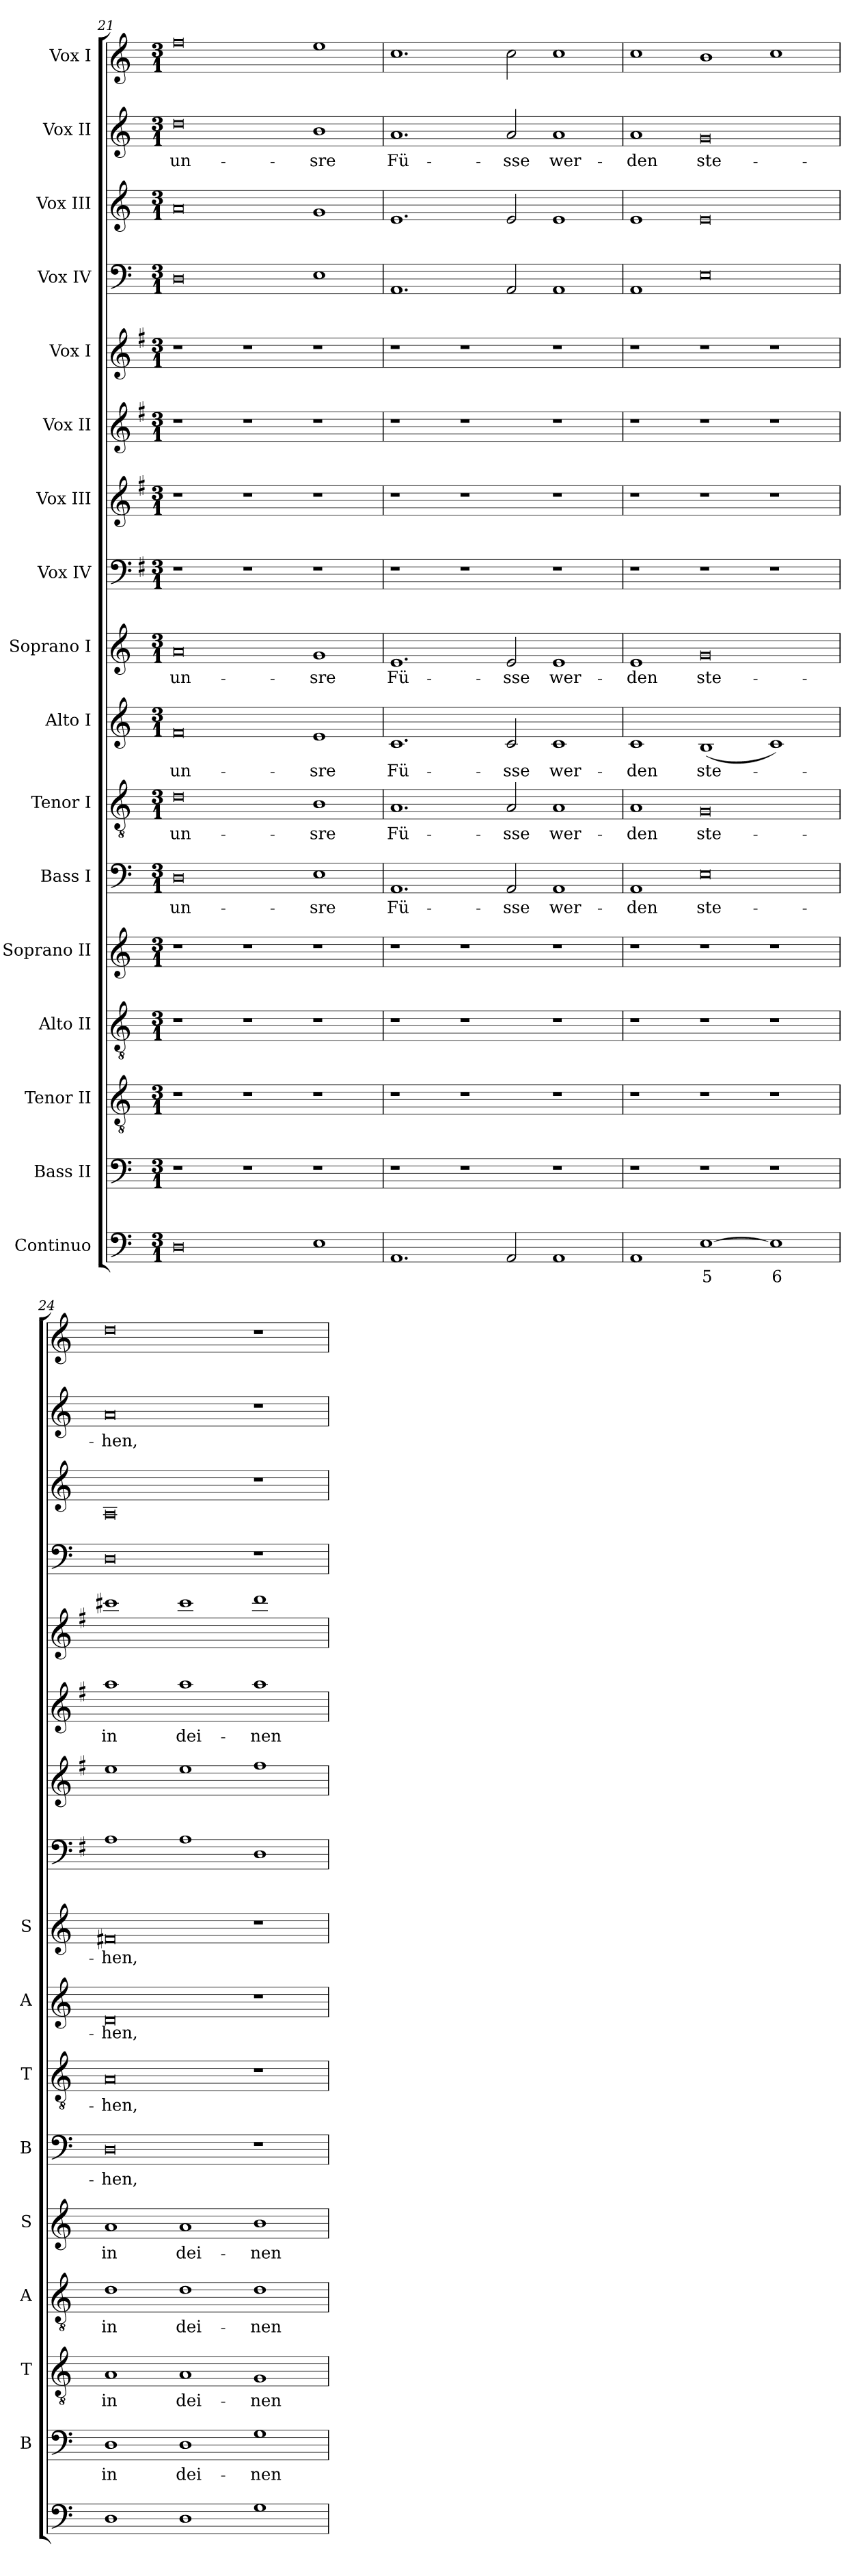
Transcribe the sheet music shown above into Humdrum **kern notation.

**kern	**text	**kern	**text	**kern	**text	**kern	**text	**kern	**text	**kern	**text	**kern	**text	**kern	**text	**kern	**text	**kern	**kern	**kern	**text	**kern	**kern	**kern	**kern	**text	**kern
*part17	*part17	*part16	*part16	*part15	*part15	*part14	*part14	*part13	*part13	*part12	*part12	*part11	*part11	*part10	*part10	*part9	*part9	*part8	*part7	*part6	*part6	*part5	*part4	*part3	*part2	*part2	*part1
*staff17	*staff17	*staff16	*staff16	*staff15	*staff15	*staff14	*staff14	*staff13	*staff13	*staff12	*staff12	*staff11	*staff11	*staff10	*staff10	*staff9	*staff9	*staff8	*staff7	*staff6	*staff6	*staff5	*staff4	*staff3	*staff2	*staff2	*staff1
*I"Continuo	*	*I"Bass II	*	*I"Tenor II	*	*I"Alto II	*	*I"Soprano II	*	*I"Bass I	*	*I"Tenor I	*	*I"Alto I	*	*I"Soprano I	*	*I"Vox IV	*I"Vox III	*I"Vox II	*	*I"Vox I	*I"Vox IV	*I"Vox III	*I"Vox II	*	*I"Vox I
*	*	*I'B	*	*I'T	*	*I'A	*	*I'S	*	*I'B	*	*I'T	*	*I'A	*	*I'S	*	*	*	*	*	*	*	*	*	*	*
*clefF4	*	*clefF4	*	*clefGv2	*	*clefGv2	*	*clefG2	*	*clefF4	*	*clefGv2	*	*clefG2	*	*clefG2	*	*clefF4	*clefG2	*clefG2	*	*clefG2	*clefF4	*clefG2	*clefG2	*	*clefG2
*	*	*	*	*	*	*	*	*	*	*	*	*	*	*	*	*	*	*ITrd4c7	*ITrd4c7	*ITrd4c7	*	*ITrd4c7	*	*	*	*	*
*k[]	*	*k[]	*	*k[]	*	*k[]	*	*k[]	*	*k[]	*	*k[]	*	*k[]	*	*k[]	*	*k[]	*k[]	*k[]	*	*k[]	*k[]	*k[]	*k[]	*	*k[]
*C:	*	*C:	*	*C:	*	*C:	*	*C:	*	*C:	*	*C:	*	*C:	*	*C:	*	*C:	*C:	*C:	*	*C:	*C:	*C:	*C:	*	*C:
*M3/1	*	*M3/1	*	*M3/1	*	*M3/1	*	*M3/1	*	*M3/1	*	*M3/1	*	*M3/1	*	*M3/1	*	*M3/1	*M3/1	*M3/1	*	*M3/1	*M3/1	*M3/1	*M3/1	*	*M3/1
=21	=21	=21	=21	=21	=21	=21	=21	=21	=21	=21	=21	=21	=21	=21	=21	=21	=21	=21	=21	=21	=21	=21	=21	=21	=21	=21	=21
!	!	!	!	!	!	!	!	!	!	!	!LO:LY:b	!	!LO:LY:b	!	!LO:LY:b	!	!LO:LY:b	!	!	!	!	!	!	!	!	!LO:LY:b	!
0D	.	1r	.	1r	.	1r	.	1r	.	0D	un-	0d	un-	0f	un-	0a	un-	1r	1r	1r	.	1r	0D	0a	0dd	un-	0ff
.	.	1r	.	1r	.	1r	.	1r	.	.	.	.	.	.	.	.	.	1r	1r	1r	.	1r	.	.	.	.	.
!	!	!	!	!	!	!	!	!	!	!	!LO:LY:b	!	!LO:LY:b	!	!LO:LY:b	!	!LO:LY:b	!	!	!	!	!	!	!	!	!LO:LY:b	!
1E	.	1r	.	1r	.	1r	.	1r	.	1E	-sre	1B	-sre	1e	-sre	1g	-sre	1r	1r	1r	.	1r	1E	1g	1b	-sre	1ee
=22	=22	=22	=22	=22	=22	=22	=22	=22	=22	=22	=22	=22	=22	=22	=22	=22	=22	=22	=22	=22	=22	=22	=22	=22	=22	=22	=22
!	!	!	!	!	!	!	!	!	!	!	!LO:LY:b	!	!LO:LY:b	!	!LO:LY:b	!	!LO:LY:b	!	!	!	!	!	!	!	!	!LO:LY:b	!
1.AA	.	1r	.	1r	.	1r	.	1r	.	1.AA	Fü-	1.A	Fü-	1.c	Fü-	1.e	Fü-	1r	1r	1r	.	1r	1.AA	1.e	1.a	Fü-	1.cc
.	.	1r	.	1r	.	1r	.	1r	.	.	.	.	.	.	.	.	.	1r	1r	1r	.	1r	.	.	.	.	.
!	!	!	!	!	!	!	!	!	!	!	!LO:LY:b	!	!LO:LY:b	!	!LO:LY:b	!	!LO:LY:b	!	!	!	!	!	!	!	!	!LO:LY:b	!
2AA	.	.	.	.	.	.	.	.	.	2AA	-sse	2A	-sse	2c	-sse	2e	-sse	.	.	.	.	.	2AA	2e	2a	-sse	2cc
!	!	!	!	!	!	!	!	!	!	!	!LO:LY:b	!	!LO:LY:b	!	!LO:LY:b	!	!LO:LY:b	!	!	!	!	!	!	!	!	!LO:LY:b	!
1AA	.	1r	.	1r	.	1r	.	1r	.	1AA	wer-	1A	wer-	1c	wer-	1e	wer-	1r	1r	1r	.	1r	1AA	1e	1a	wer-	1cc
=23	=23	=23	=23	=23	=23	=23	=23	=23	=23	=23	=23	=23	=23	=23	=23	=23	=23	=23	=23	=23	=23	=23	=23	=23	=23	=23	=23
!	!	!	!	!	!	!	!	!	!	!	!LO:LY:b	!	!LO:LY:b	!	!LO:LY:b	!	!LO:LY:b	!	!	!	!	!	!	!	!	!LO:LY:b	!
1AA	.	1r	.	1r	.	1r	.	1r	.	1AA	-den	1A	-den	1c	-den	1e	-den	1r	1r	1r	.	1r	1AA	1e	1a	-den	1cc
!	!LO:LY:b	!	!	!	!	!	!	!	!	!	!LO:LY:b	!	!LO:LY:b	!	!LO:LY:b	!	!LO:LY:b	!	!	!	!	!	!	!	!	!LO:LY:b	!
[1E	5	1r	.	1r	.	1r	.	1r	.	0E	ste-	0G	ste-	(<1B	ste-	0g	ste-	1r	1r	1r	.	1r	0E	0e	0g	ste-	1b
!	!LO:LY:b	!	!	!	!	!	!	!	!	!	!	!	!	!	!	!	!	!	!	!	!	!	!	!	!	!	!
1E]	6	1r	.	1r	.	1r	.	1r	.	.	.	.	.	1c)	.	.	.	1r	1r	1r	.	1r	.	.	.	.	1cc
=24	=24	=24	=24	=24	=24	=24	=24	=24	=24	=24	=24	=24	=24	=24	=24	=24	=24	=24	=24	=24	=24	=24	=24	=24	=24	=24	=24
!	!	!	!LO:LY:b	!	!LO:LY:b	!	!LO:LY:b	!	!LO:LY:b	!	!LO:LY:b	!	!LO:LY:b	!	!LO:LY:b	!	!LO:LY:b	!	!	!	!LO:LY:b	!	!	!	!	!LO:LY:b	!
1D	.	1D	in	1A	in	1d	in	1a	in	0D	-hen,	0A	-hen,	0d	hen,	0f#X	-hen,	1D	1a	1dd	in	1ff#X	0D	0A	0a	-hen,	0dd
!	!	!	!LO:LY:b	!	!LO:LY:b	!	!LO:LY:b	!	!LO:LY:b	!	!	!	!	!	!	!	!	!	!	!	!LO:LY:b	!	!	!	!	!	!
1D	.	1D	dei-	1A	dei-	1d	dei-	1a	dei-	.	.	.	.	.	.	.	.	1D	1a	1dd	dei-	1ff#	.	.	.	.	.
!	!	!	!LO:LY:b	!	!LO:LY:b	!	!LO:LY:b	!	!LO:LY:b	!	!	!	!	!	!	!	!	!	!	!	!LO:LY:b	!	!	!	!	!	!
1G	.	1G	-nen	1G	-nen	1d	-nen	1b	-nen	1r	.	1r	.	1r	.	1r	.	1GG	1b	1dd	-nen	1gg	1r	1r	1r	.	1r
=	=	=	=	=	=	=	=	=	=	=	=	=	=	=	=	=	=	=	=	=	=	=	=	=	=	=	=
*-	*-	*-	*-	*-	*-	*-	*-	*-	*-	*-	*-	*-	*-	*-	*-	*-	*-	*-	*-	*-	*-	*-	*-	*-	*-	*-	*-
